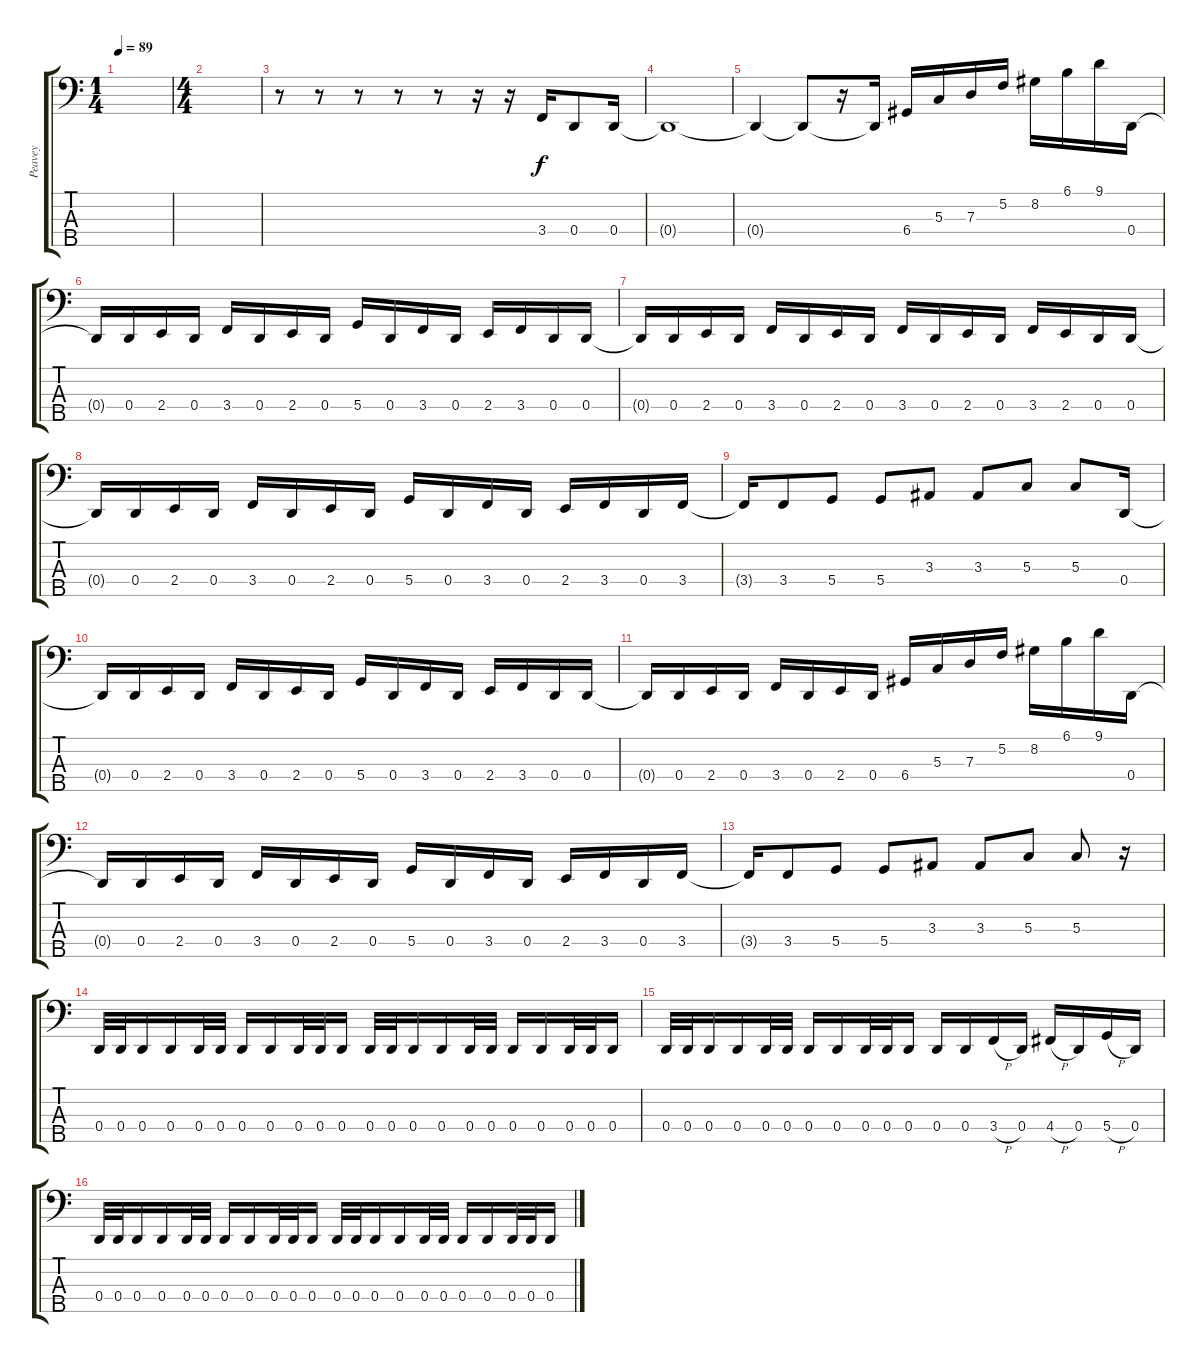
\track ("Peavey" "Peavey") {instrument electricbasspick}
\staff {score tabs}
\tuning (F2 C2 G1 D1 A0) {hide}
\ts (1 4)
\tempo 89
\clef f4
\ks c
|
\ts (4 4)
|
r.8 r.8 r.8 r.8 r.8 r.16 r.16 3.4.16 0.4.8 0.4.16 |
0.4{t}.1 |
0.4{t}.4 0.4{t}.8 r.16 0.4{t}.16 6.4.16 5.3.16 7.3.16 5.2.16 8.2.16 6.1.16 9.1.16 0.4.16 |
0.4{t}.16 0.4.16 2.4.16 0.4.16 3.4.16 0.4.16 2.4.16 0.4.16 5.4.16 0.4.16 3.4.16 0.4.16 2.4.16 3.4.16 0.4.16 0.4.16 |
0.4{t}.16 0.4.16 2.4.16 0.4.16 3.4.16 0.4.16 2.4.16 0.4.16 3.4.16 0.4.16 2.4.16 0.4.16 3.4.16 2.4.16 0.4.16 0.4.16 |
0.4{t}.16 0.4.16 2.4.16 0.4.16 3.4.16 0.4.16 2.4.16 0.4.16 5.4.16 0.4.16 3.4.16 0.4.16 2.4.16 3.4.16 0.4.16 3.4.16 |
3.4{t}.16 3.4.8 5.4.8 5.4.8 3.3.8 3.3.8 5.3.8 5.3.8 0.4.16 |
0.4{t}.16 0.4.16 2.4.16 0.4.16 3.4.16 0.4.16 2.4.16 0.4.16 5.4.16 0.4.16 3.4.16 0.4.16 2.4.16 3.4.16 0.4.16 0.4.16 |
0.4{t}.16 0.4.16 2.4.16 0.4.16 3.4.16 0.4.16 2.4.16 0.4.16 6.4.16 5.3.16 7.3.16 5.2.16 8.2.16 6.1.16 9.1.16 0.4.16 |
0.4{t}.16 0.4.16 2.4.16 0.4.16 3.4.16 0.4.16 2.4.16 0.4.16 5.4.16 0.4.16 3.4.16 0.4.16 2.4.16 3.4.16 0.4.16 3.4.16 |
3.4{t}.16 3.4.8 5.4.8 5.4.8 3.3.8 3.3.8 5.3.8 5.3.8 r.16 |
0.4.32 0.4.32 0.4.16 0.4.16 0.4.32 0.4.32 0.4.16 0.4.16 0.4.32 0.4.32 0.4.16 0.4.32 0.4.32 0.4.16 0.4.16 0.4.32 0.4.32 0.4.16 0.4.16 0.4.32 0.4.32 0.4.16 |
0.4.32 0.4.32 0.4.16 0.4.16 0.4.32 0.4.32 0.4.16 0.4.16 0.4.32 0.4.32 0.4.16 0.4.16 0.4.16 3.4{h}.16 0.4.16 4.4{h}.16 0.4.16 5.4{h}.16 0.4.16 |
0.4.32 0.4.32 0.4.16 0.4.16 0.4.32 0.4.32 0.4.16 0.4.16 0.4.32 0.4.32 0.4.16 0.4.32 0.4.32 0.4.16 0.4.16 0.4.32 0.4.32 0.4.16 0.4.16 0.4.32 0.4.32 0.4.16
